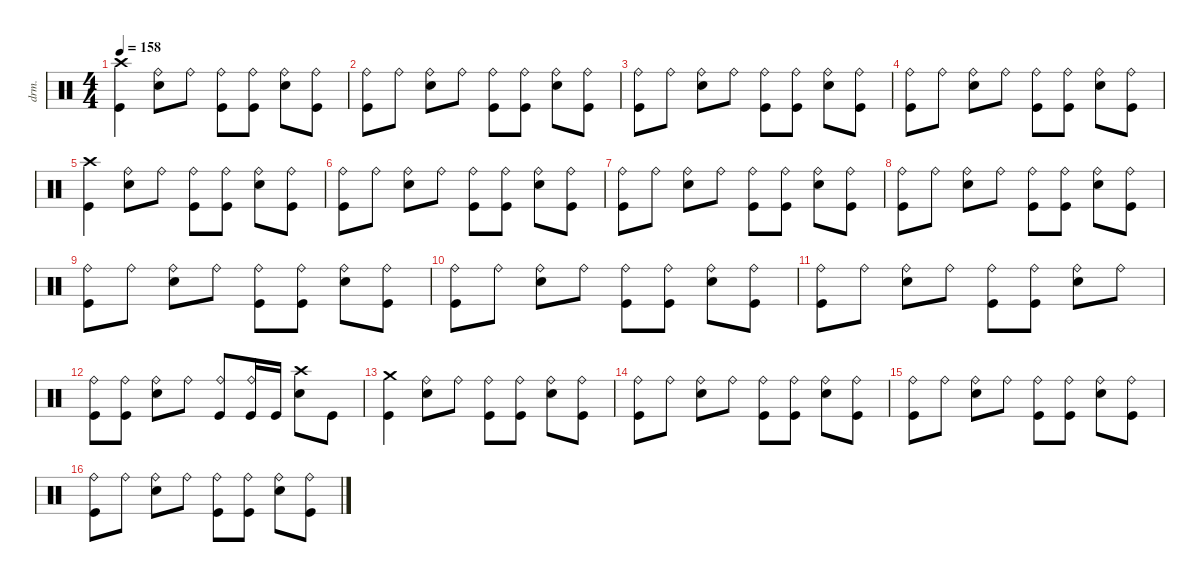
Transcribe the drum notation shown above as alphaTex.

\defaultSystemsLayout 4
\hideDynamics
\bracketExtendMode nobrackets
\otherSystemsTrackNameOrientation horizontal
\track ("Menza" "drm.") {instrument percussion}
\staff {score}
\articulation defaults
\ts (4 4)
\tempo 158
\clef neutral
\ks c
("Crash high (hit)" "Kick (hit)").4{dy f beam Down} ("Ride (bell)" "Snare (hit) 2").8{beam Down} "Ride (bell)".8{beam Down} ("Ride (bell)" "Kick (hit)").8{beam Down} ("Ride (bell)" "Kick (hit)").8{beam Down} ("Ride (bell)" "Snare (hit) 2").8{beam Down} ("Ride (bell)" "Kick (hit)").8{beam Down} |
("Ride (bell)" "Kick (hit)").8{beam Down} "Ride (bell)".8{beam Down} ("Ride (bell)" "Snare (hit) 2").8{beam Down} "Ride (bell)".8{beam Down} ("Ride (bell)" "Kick (hit)").8{beam Down} ("Ride (bell)" "Kick (hit)").8{beam Down} ("Ride (bell)" "Snare (hit) 2").8{beam Down} ("Ride (bell)" "Kick (hit)").8{beam Down} |
("Ride (bell)" "Kick (hit)").8{beam Down} "Ride (bell)".8{beam Down} ("Ride (bell)" "Snare (hit) 2").8{beam Down} "Ride (bell)".8{beam Down} ("Ride (bell)" "Kick (hit)").8{beam Down} ("Ride (bell)" "Kick (hit)").8{beam Down} ("Ride (bell)" "Snare (hit) 2").8{beam Down} ("Ride (bell)" "Kick (hit)").8{beam Down} |
("Ride (bell)" "Kick (hit)").8{beam Down} "Ride (bell)".8{beam Down} ("Ride (bell)" "Snare (hit) 2").8{beam Down} "Ride (bell)".8{beam Down} ("Ride (bell)" "Kick (hit)").8{beam Down} ("Ride (bell)" "Kick (hit)").8{beam Down} ("Ride (bell)" "Snare (hit) 2").8{beam Down} ("Ride (bell)" "Kick (hit)").8{beam Down} |
("Crash high (hit)" "Kick (hit)").4{beam Down} ("Ride (bell)" "Snare (hit) 2").8{beam Down} "Ride (bell)".8{beam Down} ("Ride (bell)" "Kick (hit)").8{beam Down} ("Ride (bell)" "Kick (hit)").8{beam Down} ("Ride (bell)" "Snare (hit) 2").8{beam Down} ("Ride (bell)" "Kick (hit)").8{beam Down} |
("Ride (bell)" "Kick (hit)").8{beam Down} "Ride (bell)".8{beam Down} ("Ride (bell)" "Snare (hit) 2").8{beam Down} "Ride (bell)".8{beam Down} ("Ride (bell)" "Kick (hit)").8{beam Down} ("Ride (bell)" "Kick (hit)").8{beam Down} ("Ride (bell)" "Snare (hit) 2").8{beam Down} ("Ride (bell)" "Kick (hit)").8{beam Down} |
("Ride (bell)" "Kick (hit)").8{beam Down} "Ride (bell)".8{beam Down} ("Ride (bell)" "Snare (hit) 2").8{beam Down} "Ride (bell)".8{beam Down} ("Ride (bell)" "Kick (hit)").8{beam Down} ("Ride (bell)" "Kick (hit)").8{beam Down} ("Ride (bell)" "Snare (hit) 2").8{beam Down} ("Ride (bell)" "Kick (hit)").8{beam Down} |
("Ride (bell)" "Kick (hit)").8{beam Down} "Ride (bell)".8{beam Down} ("Ride (bell)" "Snare (hit) 2").8{beam Down} "Ride (bell)".8{beam Down} ("Ride (bell)" "Kick (hit)").8{beam Down} ("Ride (bell)" "Kick (hit)").8{beam Down} ("Ride (bell)" "Snare (hit) 2").8{beam Down} ("Ride (bell)" "Kick (hit)").8{beam Down} |
("Ride (bell)" "Kick (hit)").8{beam Down} "Ride (bell)".8{beam Down} ("Ride (bell)" "Snare (hit) 2").8{beam Down} "Ride (bell)".8{beam Down} ("Ride (bell)" "Kick (hit)").8{beam Down} ("Ride (bell)" "Kick (hit)").8{beam Down} ("Ride (bell)" "Snare (hit) 2").8{beam Down} ("Ride (bell)" "Kick (hit)").8{beam Down} |
("Ride (bell)" "Kick (hit)").8{beam Down} "Ride (bell)".8{beam Down} ("Ride (bell)" "Snare (hit) 2").8{beam Down} "Ride (bell)".8{beam Down} ("Ride (bell)" "Kick (hit)").8{beam Down} ("Ride (bell)" "Kick (hit)").8{beam Down} ("Ride (bell)" "Snare (hit) 2").8{beam Down} ("Ride (bell)" "Kick (hit)").8{beam Down} |
("Ride (bell)" "Kick (hit)").8{beam Down} "Ride (bell)".8{beam Down} ("Ride (bell)" "Snare (hit) 2").8{beam Down} "Ride (bell)".8{beam Down} ("Ride (bell)" "Kick (hit)").8{beam Down} ("Ride (bell)" "Kick (hit)").8{beam Down} ("Ride (bell)" "Snare (hit) 2").8{beam Down} "Ride (bell)".8{beam Down} |
("Ride (bell)" "Kick (hit)").8{beam Down} ("Ride (bell)" "Kick (hit)").8{beam Down} ("Ride (bell)" "Snare (hit) 2").8{beam Down} "Ride (bell)".8{beam Down} ("Ride (bell)" "Kick (hit)").8{beam Up} ("Ride (bell)" "Kick (hit)").16{beam Up} "Kick (hit)".16{beam Up} ("Crash high (hit)" "Snare (hit) 2").8{beam Down} "Kick (hit)".8{beam Down} |
("Crash medium (hit)" "Kick (hit)").4{beam Down} ("Ride (bell)" "Snare (hit) 2").8{beam Down} "Ride (bell)".8{beam Down} ("Ride (bell)" "Kick (hit)").8{beam Down} ("Ride (bell)" "Kick (hit)").8{beam Down} ("Ride (bell)" "Snare (hit) 2").8{beam Down} ("Ride (bell)" "Kick (hit)").8{beam Down} |
("Ride (bell)" "Kick (hit)").8{beam Down} "Ride (bell)".8{beam Down} ("Ride (bell)" "Snare (hit) 2").8{beam Down} "Ride (bell)".8{beam Down} ("Ride (bell)" "Kick (hit)").8{beam Down} ("Ride (bell)" "Kick (hit)").8{beam Down} ("Ride (bell)" "Snare (hit) 2").8{beam Down} ("Ride (bell)" "Kick (hit)").8{beam Down} |
("Ride (bell)" "Kick (hit)").8{beam Down} "Ride (bell)".8{beam Down} ("Ride (bell)" "Snare (hit) 2").8{beam Down} "Ride (bell)".8{beam Down} ("Ride (bell)" "Kick (hit)").8{beam Down} ("Ride (bell)" "Kick (hit)").8{beam Down} ("Ride (bell)" "Snare (hit) 2").8{beam Down} ("Ride (bell)" "Kick (hit)").8{beam Down} |
("Ride (bell)" "Kick (hit)").8{beam Down} "Ride (bell)".8{beam Down} ("Ride (bell)" "Snare (hit) 2").8{beam Down} "Ride (bell)".8{beam Down} ("Ride (bell)" "Kick (hit)").8{beam Down} ("Ride (bell)" "Kick (hit)").8{beam Down} ("Ride (bell)" "Snare (hit) 2").8{beam Down} ("Ride (bell)" "Kick (hit)").8{beam Down}
